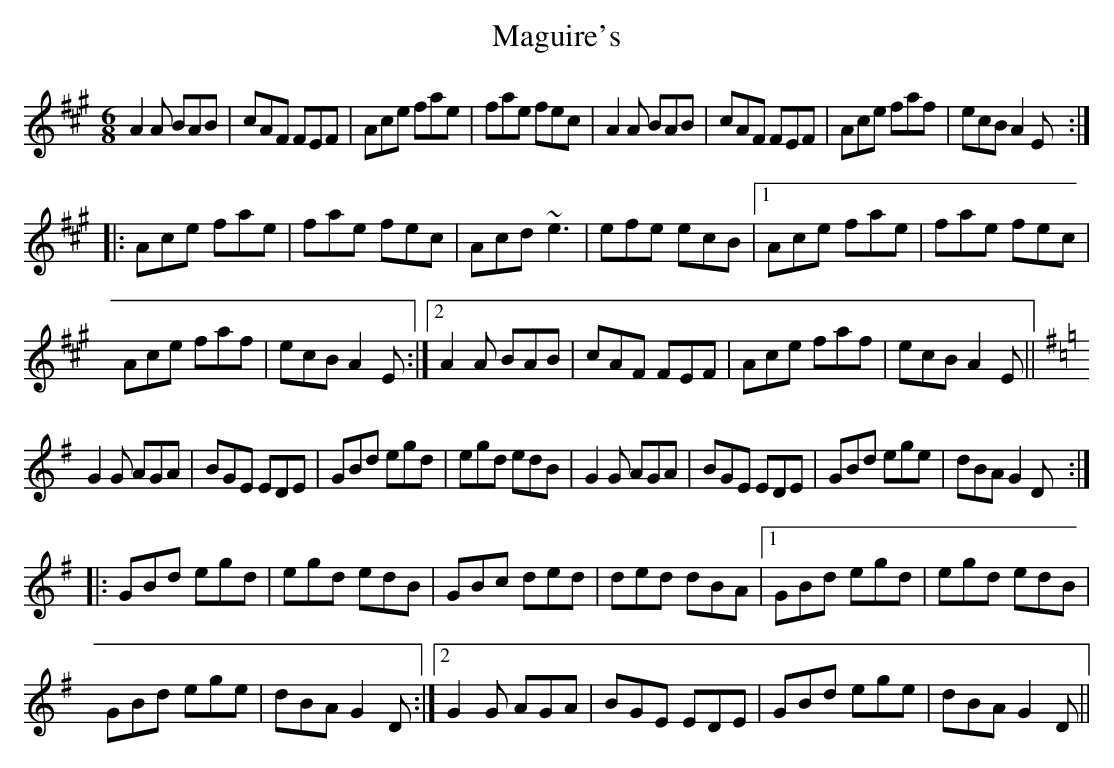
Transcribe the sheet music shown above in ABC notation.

X:1
T:Maguire's
M:6/8
K:A
A2A BAB|cAF FEF|Ace fae|fae fec|A2A BAB|cAF FEF|Ace faf|ecB A2E:|
|:Ace fae|fae fec|Acd ~e3|efe ecB|1 Ace fae|fae fec|
Ace faf|ecB A2E:|2 A2A BAB|cAF FEF|Ace faf|ecB A2E||
K:G
G2G AGA|BGE EDE|GBd egd|egd edB|G2G AGA|BGE EDE|GBd ege|dBA G2D:|
|:GBd egd|egd edB|GBc ded|ded dBA|1 GBd egd|egd edB|
GBd ege|dBA G2D:|2 G2G AGA|BGE EDE|GBd ege|dBA G2D||
